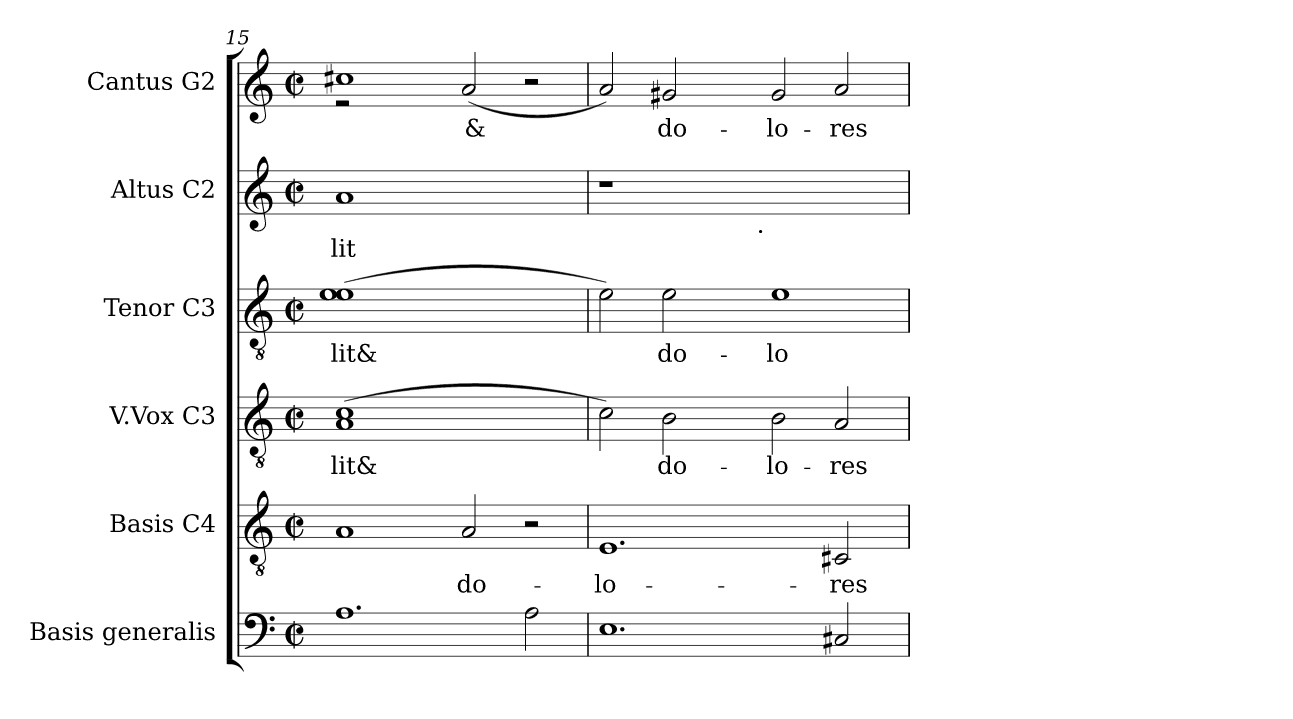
**kern	**kern	**text	**kern	**text	**kern	**text	**kern	**text	**kern	**text
*part6	*part5	*part5	*part4	*part4	*part3	*part3	*part2	*part2	*part1	*part1
*staff6	*staff5	*staff5	*staff4	*staff4	*staff3	*staff3	*staff2	*staff2	*staff1	*staff1
*I"Basis  generalis	*I"Basis  C4	*	*I"V.Vox  C3	*	*I"Tenor  C3	*	*I"Altus  C2	*	*I"Cantus  G2	*
*	*I'B	*	*	*	*I'T	*	*I'A	*	*I'C	*
*clefF4	*clefGv2	*	*clefGv2	*	*clefGv2	*	*clefG2	*	*clefG2	*
*k[]	*k[]	*	*k[]	*	*k[]	*	*k[]	*	*k[]	*
*C:	*C:	*	*C:	*	*C:	*	*C:	*	*C:	*
*M2/2	*M2/2	*	*M2/2	*	*M2/2	*	*M2/2	*	*M2/2	*
*met(c|)	*met(c|)	*	*met(c|)	*	*met(c|)	*	*met(c|)	*	*met(c|)	*
=15	=15	=15	=15	=15	=15	=15	=15	=15	=15	=15
!	!	!	!	!LO:LY:b:cj	!	!LO:LY:b:cj	!	!LO:LY:b:cj	!	!
*	*	*	*	*	*	*	*	*	*^	*
1.A	1A	.	(>1A 1c	-lit&	(>1e 1e	-lit&	1a	lit	1cc#X	2r	.
.	.	.	.	.	.	.	.	.	.	1.ryy	.
!	!	!LO:LY:b:cj	!	!	!	!	!	!	!	!	!LO:LY:b:cj
.	2A/	-do-	1ryy	.	1ryy	.	1ryy	.	(<2a/	.	-&
2A\	2r	.	.	.	.	.	.	.	2r	.	.
*	*	*	*	*	*	*	*	*	*v	*v	*
=16	=16	=16	=16	=16	=16	=16	=16	=16	=16	=16
!	!	!LO:LY:b:cj	!	!LO:LY:b:cj	!	!LO:LY:b:cj	!	!	!	!LO:LY:b:cj
*	*	*	*	*	*	*	*^	*	*	*
1.E	1.E	-lo-	2c\)	.	2e\)	.	1r	2ryy	.	2a/)	.
!	!	!	!	!LO:LY:b:cj	!	!LO:LY:b:cj	!	!	!	!	!LO:LY:b:cj
.	.	.	2B\	do-	2e\	do-	.	4ryy	.	2g#X/	do-
.	.	.	.	.	.	.	.	8ryy	.	.	.
.	.	.	.	.	.	.	.	16ryy	.	.	.
.	.	.	.	.	.	.	.	64ryy	.	.	.
!	!	!	!	!	!	!	!	!LO:TX:b:t=.	!	!	!
.	.	.	.	.	.	.	.	1ryy	.	.	.
!	!	!	!	!LO:LY:b:cj	!	!LO:LY:b:cj	!	!	!	!	!LO:LY:b:cj
.	.	.	2B\	-lo-	1e	-lo-	1ryy	.	.	2g#/	-lo-
!	!	!LO:LY:b:cj	!	!LO:LY:b:cj	!	!	!	!	!	!	!LO:LY:b:cj
2C#X/	2C#X/	-res	2A/	-res	.	.	.	.	.	2a/	-res
.	.	.	.	.	.	.	.	32.ryy	.	.	.
*	*	*	*	*	*	*	*v	*v	*	*	*
=	=	=	=	=	=	=	=	=	=	=
*-	*-	*-	*-	*-	*-	*-	*-	*-	*-	*-
